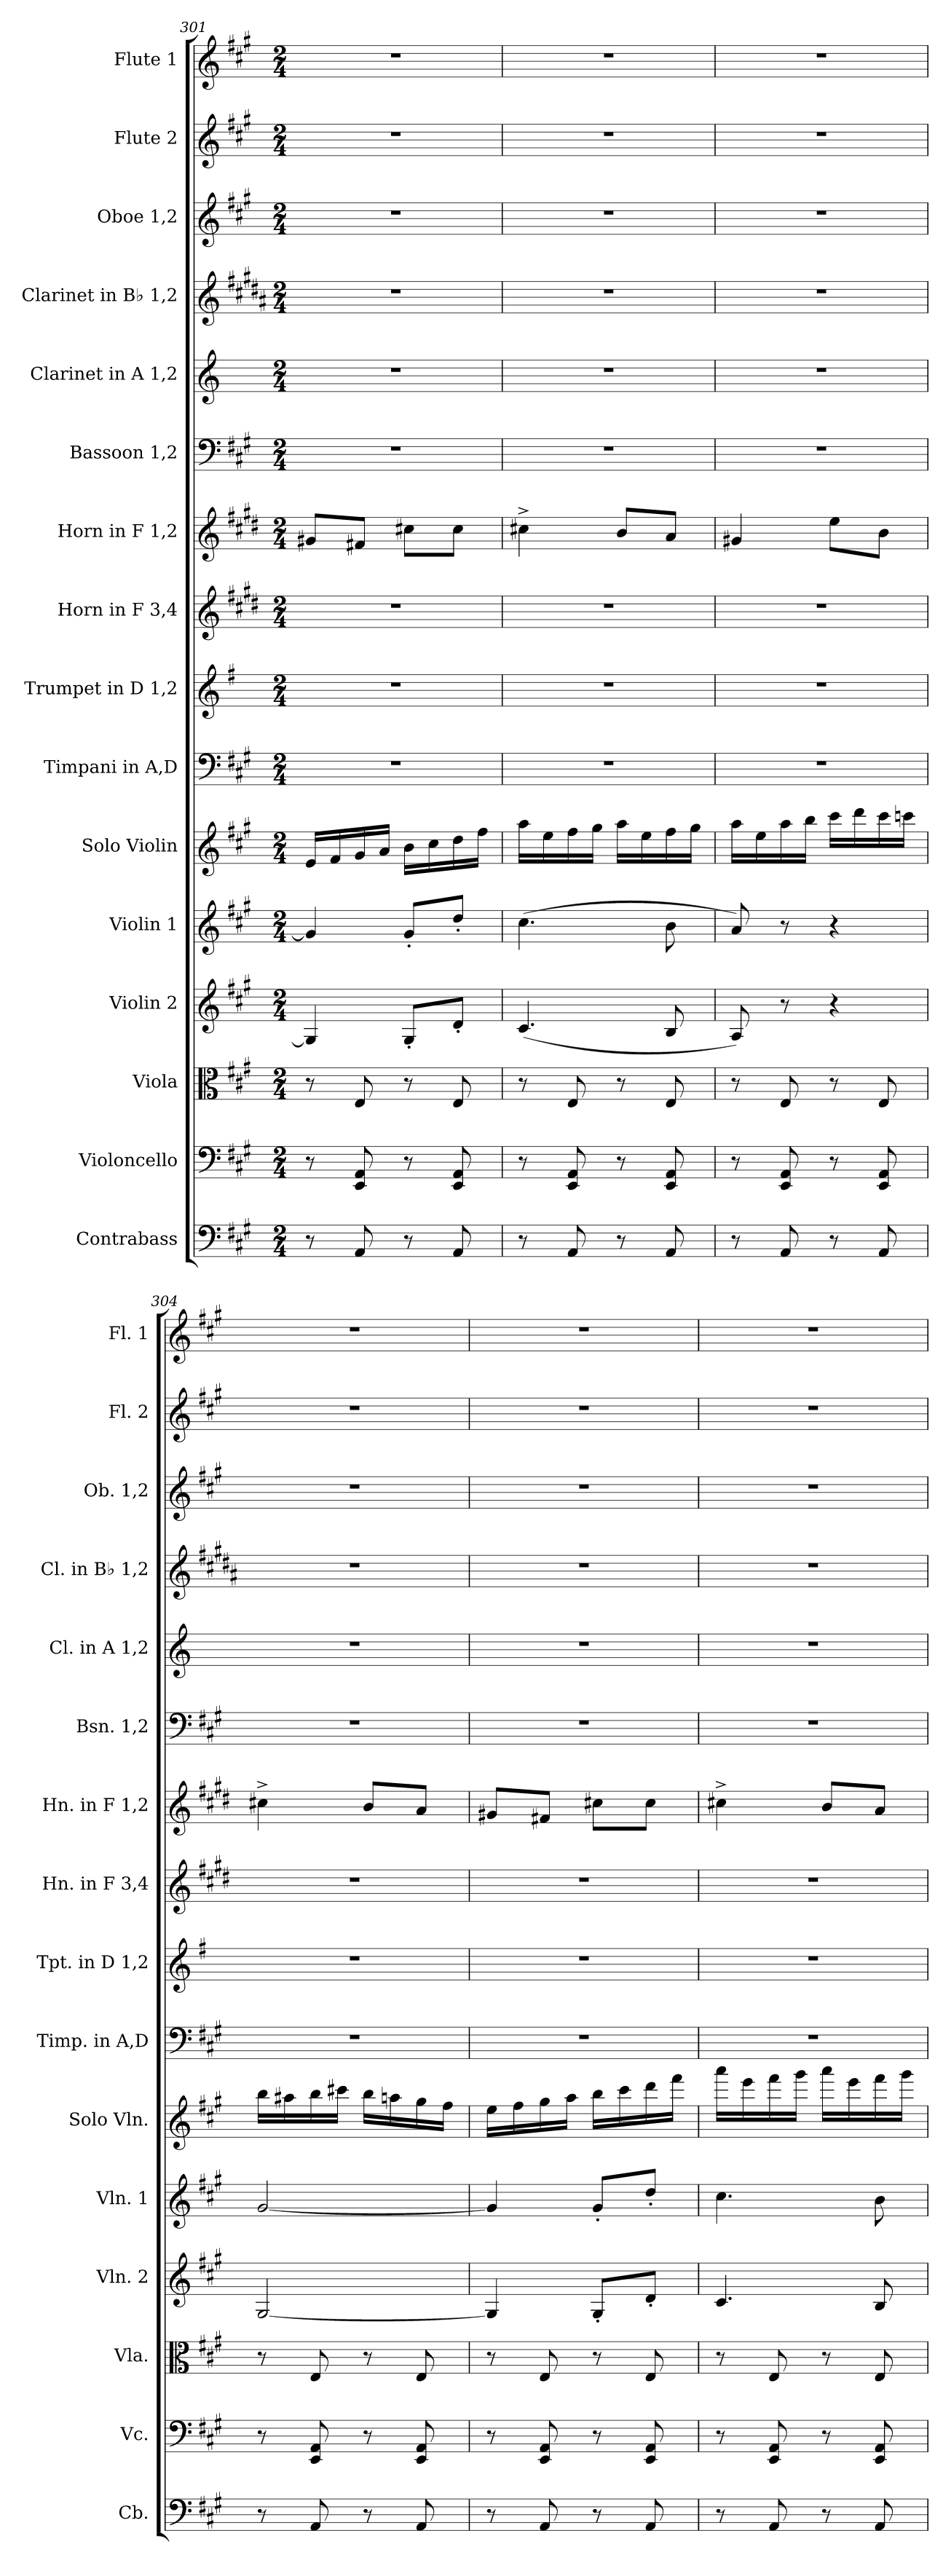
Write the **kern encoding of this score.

**kern	**kern	**kern	**kern	**kern	**kern	**kern	**kern	**kern	**kern	**kern	**kern	**kern	**kern	**kern	**kern
*part16	*part15	*part14	*part13	*part12	*part11	*part10	*part9	*part8	*part7	*part6	*part5	*part4	*part3	*part2	*part1
*staff16	*staff15	*staff14	*staff13	*staff12	*staff11	*staff10	*staff9	*staff8	*staff7	*staff6	*staff5	*staff4	*staff3	*staff2	*staff1
*I"Contrabass	*I"Violoncello	*I"Viola	*I"Violin 2	*I"Violin 1	*I"Solo Violin	*I"Timpani in A,D	*I"Trumpet in D 1,2	*I"Horn in F 3,4	*I"Horn in F 1,2	*I"Bassoon 1,2	*I"Clarinet in A 1,2	*I"Clarinet in B♭ 1,2	*I"Oboe 1,2	*I"Flute 2	*I"Flute 1
*I'Cb.	*I'Vc.	*I'Vla.	*I'Vln. 2	*I'Vln. 1	*I'Solo Vln.	*I'Timp. in A,D	*I'Tpt. in D 1,2	*I'Hn. in F 3,4	*I'Hn. in F 1,2	*I'Bsn. 1,2	*I'Cl. in A 1,2	*I'Cl. in B♭ 1,2	*I'Ob. 1,2	*I'Fl. 2	*I'Fl. 1
*clefF4	*clefF4	*clefC3	*clefG2	*clefG2	*clefG2	*clefF4	*clefG2	*clefG2	*clefG2	*clefF4	*clefG2	*clefG2	*clefG2	*clefG2	*clefG2
*ITrd7c12	*	*	*	*	*	*	*ITrd-1c-2	*ITrd4c7	*ITrd4c7	*	*ITrd2c3	*ITrd1c2	*	*	*
*k[f#c#g#]	*k[f#c#g#]	*k[f#c#g#]	*k[f#c#g#]	*k[f#c#g#]	*k[f#c#g#]	*k[f#c#g#]	*k[f#c#g#]	*k[f#c#g#]	*k[f#c#g#]	*k[f#c#g#]	*k[f#c#g#]	*k[f#c#g#]	*k[f#c#g#]	*k[f#c#g#]	*k[f#c#g#]
*M2/4	*M2/4	*M2/4	*M2/4	*M2/4	*M2/4	*M2/4	*M2/4	*M2/4	*M2/4	*M2/4	*M2/4	*M2/4	*M2/4	*M2/4	*M2/4
=301	=301	=301	=301	=301	=301	=301	=301	=301	=301	=301	=301	=301	=301	=301	=301
8r	8r	8r	4G#/]	4g#/]	16e/LL	2r	2r	2r	8c#X/L	2r	2r	2r	2r	2r	2r
.	.	.	.	.	16f#/	.	.	.	.	.	.	.	.	.	.
8AAA/	8EE/ 8AA/	8E/	.	.	16g#/	.	.	.	8Bn/J	.	.	.	.	.	.
.	.	.	.	.	16a/JJ	.	.	.	.	.	.	.	.	.	.
8r	8r	8r	8G#'/L	8g#'/L	16b\LL	.	.	.	8f#X\L	.	.	.	.	.	.
.	.	.	.	.	16cc#\	.	.	.	.	.	.	.	.	.	.
8AAA/	8EE/ 8AA/	8E/	8d'/J	8dd'/J	16dd\	.	.	.	8f#\J	.	.	.	.	.	.
.	.	.	.	.	16ff#\JJ	.	.	.	.	.	.	.	.	.	.
!!LO:PB:g=z
=302	=302	=302	=302	=302	=302	=302	=302	=302	=302	=302	=302	=302	=302	=302	=302
8r	8r	8r	(<4.c#/	(>4.cc#\	16aa\LL	2r	2r	2r	4f#X^\	2r	2r	2r	2r	2r	2r
.	.	.	.	.	16ee\	.	.	.	.	.	.	.	.	.	.
8AAA/	8EE/ 8AA/	8E/	.	.	16ff#\	.	.	.	.	.	.	.	.	.	.
.	.	.	.	.	16gg#\JJ	.	.	.	.	.	.	.	.	.	.
8r	8r	8r	.	.	16aa\LL	.	.	.	8e/L	.	.	.	.	.	.
.	.	.	.	.	16ee\	.	.	.	.	.	.	.	.	.	.
8AAA/	8EE/ 8AA/	8E/	8B/	8b\	16ff#\	.	.	.	8d/J	.	.	.	.	.	.
.	.	.	.	.	16gg#\JJ	.	.	.	.	.	.	.	.	.	.
=303	=303	=303	=303	=303	=303	=303	=303	=303	=303	=303	=303	=303	=303	=303	=303
8r	8r	8r	8A/)	8a/)	16aa\LL	2r	2r	2r	4c#X/	2r	2r	2r	2r	2r	2r
.	.	.	.	.	16ee\	.	.	.	.	.	.	.	.	.	.
8AAA/	8EE/ 8AA/	8E/	8r	8r	16aa\	.	.	.	.	.	.	.	.	.	.
.	.	.	.	.	16bb\JJ	.	.	.	.	.	.	.	.	.	.
8r	8r	8r	4r	4r	16ccc#\LL	.	.	.	8a\L	.	.	.	.	.	.
.	.	.	.	.	16ddd\	.	.	.	.	.	.	.	.	.	.
8AAA/	8EE/ 8AA/	8E/	.	.	16ccc#\	.	.	.	8e\J	.	.	.	.	.	.
.	.	.	.	.	16cccn\JJ	.	.	.	.	.	.	.	.	.	.
=304	=304	=304	=304	=304	=304	=304	=304	=304	=304	=304	=304	=304	=304	=304	=304
8r	8r	8r	[2G#/	[2g#/	16bb\LL	2r	2r	2r	4f#X^\	2r	2r	2r	2r	2r	2r
.	.	.	.	.	16aa#X\	.	.	.	.	.	.	.	.	.	.
8AAA/	8EE/ 8AA/	8E/	.	.	16bb\	.	.	.	.	.	.	.	.	.	.
.	.	.	.	.	16ccc#X\JJ	.	.	.	.	.	.	.	.	.	.
8r	8r	8r	.	.	16bb\LL	.	.	.	8e/L	.	.	.	.	.	.
.	.	.	.	.	16aan\	.	.	.	.	.	.	.	.	.	.
8AAA/	8EE/ 8AA/	8E/	.	.	16gg#\	.	.	.	8d/J	.	.	.	.	.	.
.	.	.	.	.	16ff#\JJ	.	.	.	.	.	.	.	.	.	.
=305	=305	=305	=305	=305	=305	=305	=305	=305	=305	=305	=305	=305	=305	=305	=305
8r	8r	8r	4G#/]	4g#/]	16ee\LL	2r	2r	2r	8c#X/L	2r	2r	2r	2r	2r	2r
.	.	.	.	.	16ff#\	.	.	.	.	.	.	.	.	.	.
8AAA/	8EE/ 8AA/	8E/	.	.	16gg#\	.	.	.	8Bn/J	.	.	.	.	.	.
.	.	.	.	.	16aa\JJ	.	.	.	.	.	.	.	.	.	.
8r	8r	8r	8G#'/L	8g#'/L	16bb\LL	.	.	.	8f#X\L	.	.	.	.	.	.
.	.	.	.	.	16ccc#\	.	.	.	.	.	.	.	.	.	.
8AAA/	8EE/ 8AA/	8E/	8d'/J	8dd'/J	16ddd\	.	.	.	8f#\J	.	.	.	.	.	.
.	.	.	.	.	16fff#\JJ	.	.	.	.	.	.	.	.	.	.
=306	=306	=306	=306	=306	=306	=306	=306	=306	=306	=306	=306	=306	=306	=306	=306
8r	8r	8r	4.c#/	4.cc#\	16aaa\LL	2r	2r	2r	4f#X^\	2r	2r	2r	2r	2r	2r
.	.	.	.	.	16eee\	.	.	.	.	.	.	.	.	.	.
8AAA/	8EE/ 8AA/	8E/	.	.	16fff#\	.	.	.	.	.	.	.	.	.	.
.	.	.	.	.	16ggg#\JJ	.	.	.	.	.	.	.	.	.	.
8r	8r	8r	.	.	16aaa\LL	.	.	.	8e/L	.	.	.	.	.	.
.	.	.	.	.	16eee\	.	.	.	.	.	.	.	.	.	.
8AAA/	8EE/ 8AA/	8E/	8B/	8b\	16fff#\	.	.	.	8d/J	.	.	.	.	.	.
.	.	.	.	.	16ggg#\JJ	.	.	.	.	.	.	.	.	.	.
=	=	=	=	=	=	=	=	=	=	=	=	=	=	=	=
*-	*-	*-	*-	*-	*-	*-	*-	*-	*-	*-	*-	*-	*-	*-	*-
